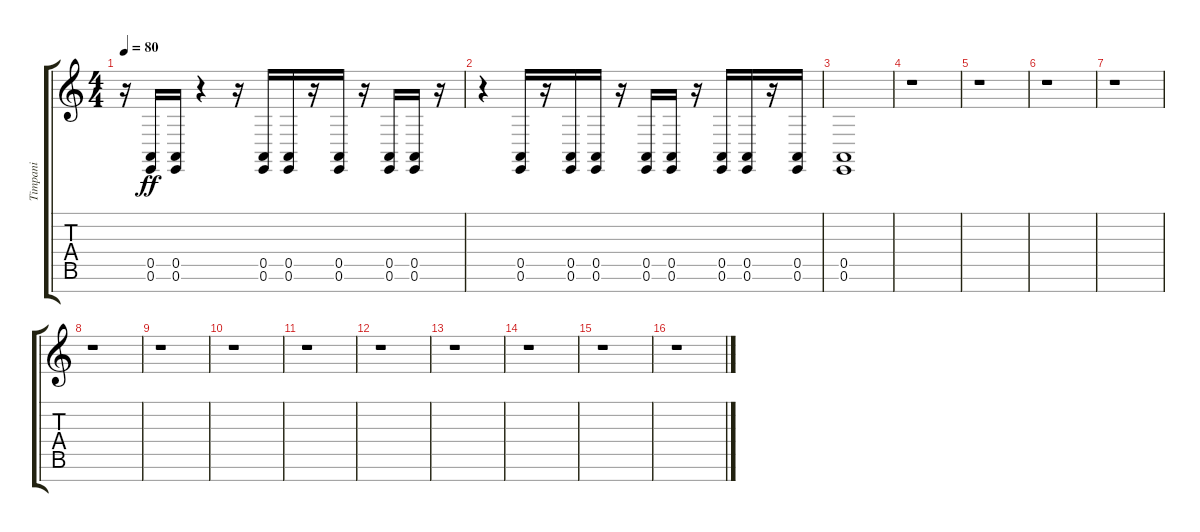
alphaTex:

\track ("Timpani" "Timpani") {instrument timpani}
\staff {score tabs}
\tuning (E4 B3 G3 D3 A2 E2 B1) {hide}
\ts (4 4)
\tempo 80
\clef g2
\ks c
r.16{dy ff} (0.5 0.6).16 (0.5 0.6).16 r.4 r.16 (0.5 0.6).16 (0.5 0.6).16 r.16 (0.5 0.6).16 r.16 (0.5 0.6).16 (0.5 0.6).16 r.16 |
r.4 (0.5 0.6).16 r.16 (0.5 0.6).16 (0.5 0.6).16 r.16 (0.5 0.6).16 (0.5 0.6).16 r.16 (0.5 0.6).16 (0.5 0.6).16 r.16 (0.5 0.6).16 |
(0.5 0.6).1 |
r.1 |
r.1 |
r.1 |
r.1 |
r.1 |
r.1 |
r.1 |
r.1 |
r.1 |
r.1 |
r.1 |
r.1 |
r.1
